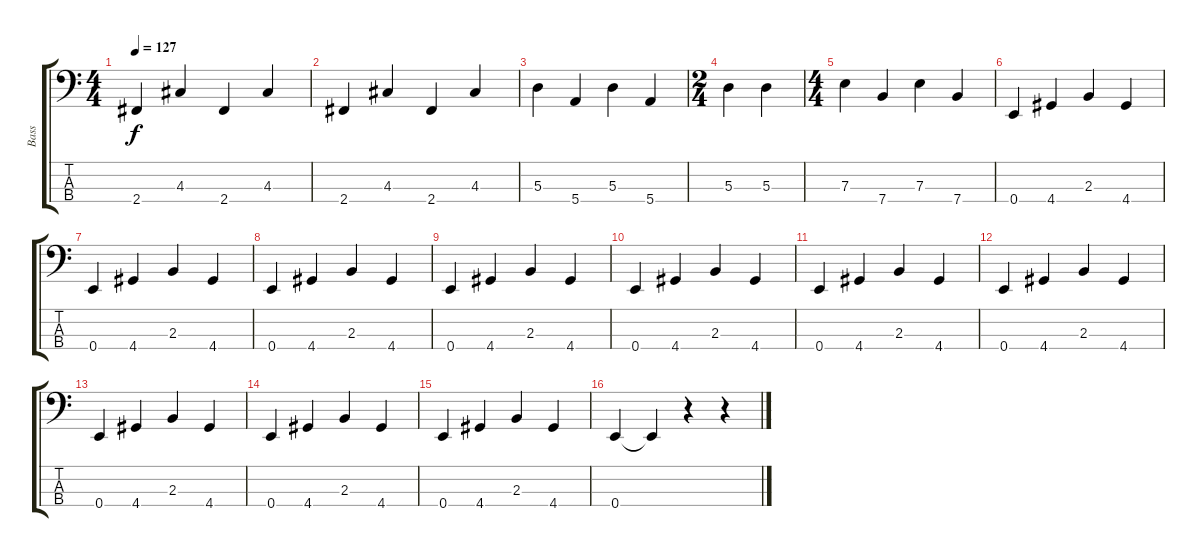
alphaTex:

\track ("Bass" "Bass") {instrument electricbassfinger}
\staff {score tabs}
\tuning (G2 D2 A1 E1) {hide}
\ts (4 4)
\tempo 127
\clef f4
\ks c
2.4.4{dy f} 4.3.4 2.4.4 4.3.4 |
2.4.4 4.3.4 2.4.4 4.3.4 |
5.3.4 5.4.4 5.3.4 5.4.4 |
\ts (2 4)
5.3.4 5.3.4 |
\ts (4 4)
7.3.4 7.4.4 7.3.4 7.4.4 |
0.4.4 4.4.4 2.3.4 4.4.4 |
0.4.4 4.4.4 2.3.4 4.4.4 |
0.4.4 4.4.4 2.3.4 4.4.4 |
0.4.4 4.4.4 2.3.4 4.4.4 |
0.4.4 4.4.4 2.3.4 4.4.4 |
0.4.4 4.4.4 2.3.4 4.4.4 |
0.4.4 4.4.4 2.3.4 4.4.4 |
0.4.4 4.4.4 2.3.4 4.4.4 |
0.4.4 4.4.4 2.3.4 4.4.4 |
0.4.4 4.4.4 2.3.4 4.4.4 |
0.4.4 0.4{t}.4 r.4 r.4
